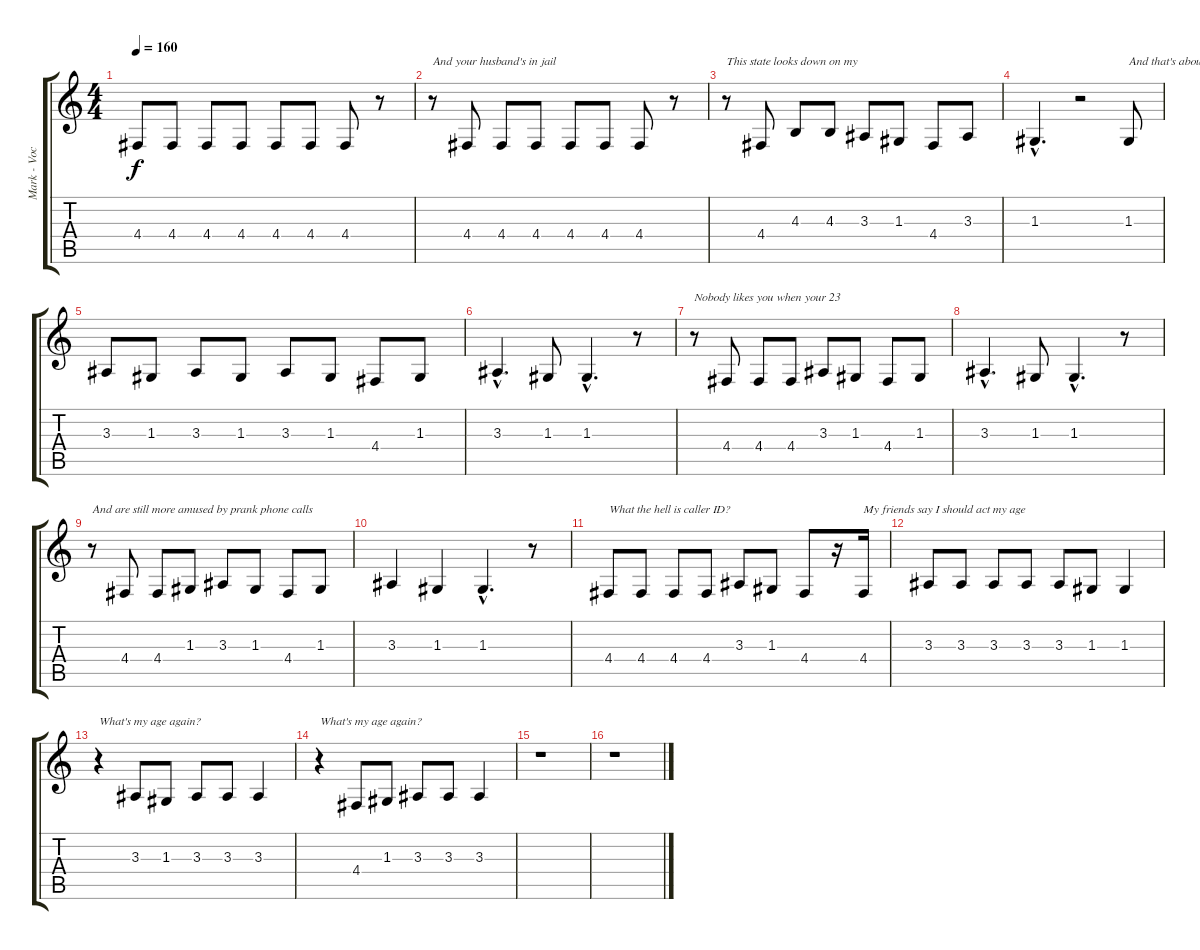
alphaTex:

\track ("Mark - Vocals" "Mark - Voc") {instrument choiraahs}
\staff {score tabs}
\tuning (E4 B3 G3 D3 A2 E2) {hide}
\ts (4 4)
\tempo 160
\clef g2
\ks c
4.4{t}.8{dy f} 4.4.8 4.4.8 4.4.8 4.4.8 4.4.8 4.4.8 r.8 |
r.8{txt "And your husband's in jail"} 4.4.8 4.4.8 4.4.8 4.4.8 4.4.8 4.4.8 r.8 |
r.8{txt "This state looks down on my"} 4.4.8 4.3.8 4.3.8 3.3.8 1.3.8 4.4.8 3.3.8 |
1.3{hac}.4{d} r.2 1.3.8{txt "And that's about the time that bitch hung up on me"} |
3.3.8 1.3.8 3.3.8 1.3.8 3.3.8 1.3.8 4.4.8 1.3.8 |
3.3{hac}.4{d} 1.3.8 1.3{hac}.4{d} r.8 |
r.8{txt "Nobody likes you when your 23"} 4.4.8 4.4.8 4.4.8 3.3.8 1.3.8 4.4.8 1.3.8 |
3.3{hac}.4{d} 1.3.8 1.3{hac}.4{d} r.8 |
r.8{txt "And are still more amused by prank phone calls"} 4.4.8 4.4.8 1.3.8 3.3.8 1.3.8 4.4.8 1.3.8 |
3.3.4 1.3.4 1.3{hac}.4{d} r.8 |
4.4.8{txt "What the hell is caller ID?"} 4.4.8 4.4.8 4.4.8 3.3.8 1.3.8 4.4.8 r.16 4.4.16{txt "My friends say I should act my age"} |
3.3.8 3.3.8 3.3.8 3.3.8 3.3.8 1.3.8 1.3.4 |
r.4{txt "What's my age again?"} 3.3.8 1.3.8 3.3.8 3.3.8 3.3.4 |
r.4{txt "What's my age again?"} 4.4.8 1.3.8 3.3.8 3.3.8 3.3.4 |
r.1 |
r.1
